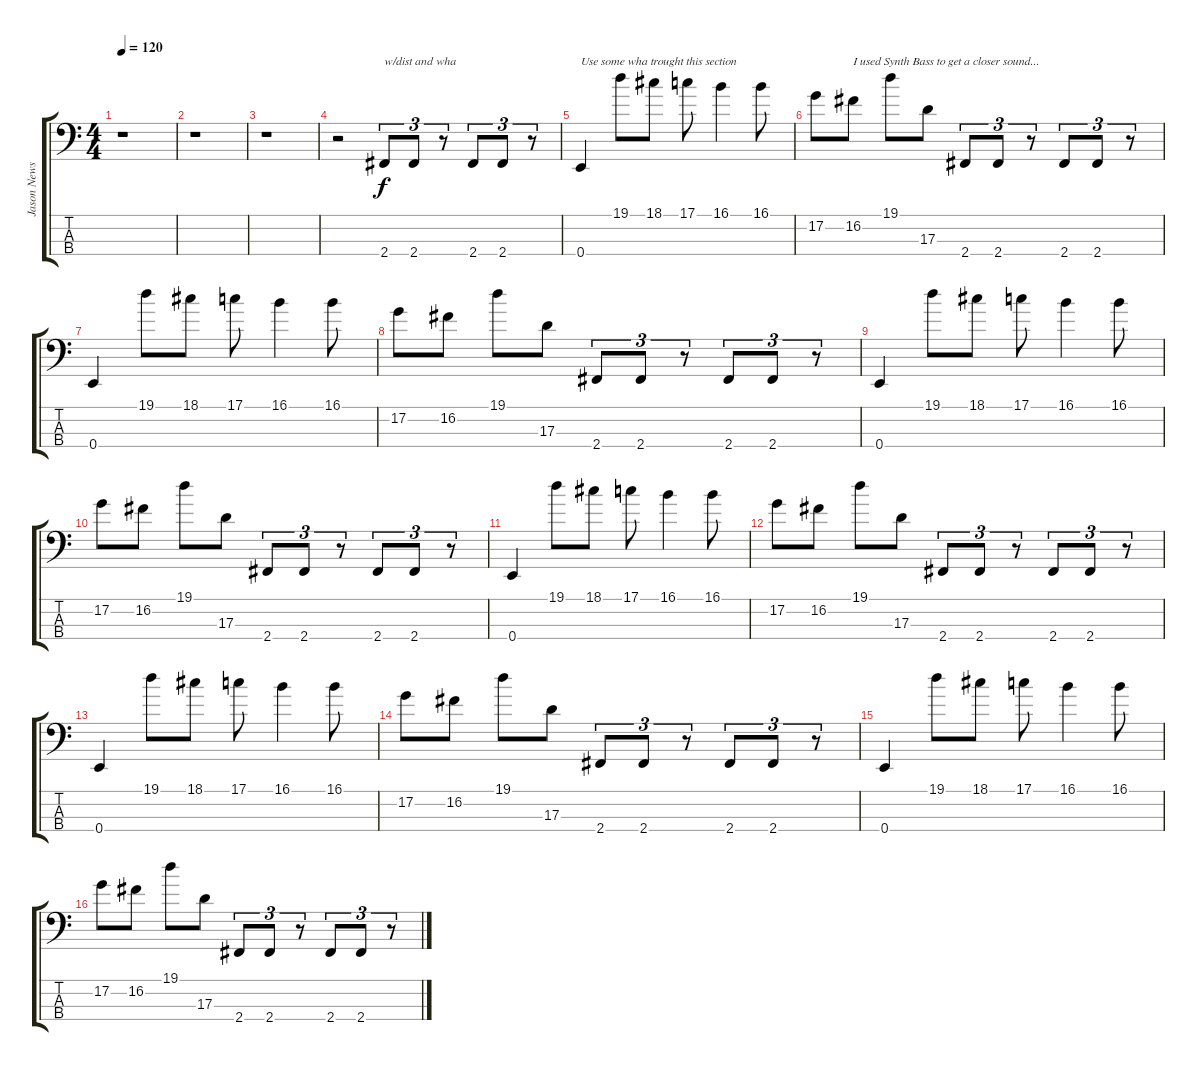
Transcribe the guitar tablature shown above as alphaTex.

\track ("Jason Newsted" "Jason News") {instrument electricbasspick}
\staff {score tabs}
\tuning (G2 D2 A1 E1) {hide}
\ts (4 4)
\tempo 120
\clef f4
\ks c
r.1{dy f instrument electricbasspick} |
r.1 |
r.1 |
r.2 2.4.8{tu (3 2) txt "w/dist and wha" instrument synthbass2} 2.4.8{tu (3 2)} r.8{tu (3 2)} 2.4.8{tu (3 2)} 2.4.8{tu (3 2)} r.8{tu (3 2)} |
0.4.4{txt "Use some wha trought this section"} 19.1.8 18.1.8 17.1.8 16.1.4 16.1.8 |
17.2.8 16.2.8{txt "I used Synth Bass to get a closer sound..."} 19.1.8 17.3.8 2.4.8{tu (3 2)} 2.4.8{tu (3 2)} r.8{tu (3 2)} 2.4.8{tu (3 2)} 2.4.8{tu (3 2)} r.8{tu (3 2)} |
0.4.4 19.1.8 18.1.8 17.1.8 16.1.4 16.1.8 |
17.2.8 16.2.8 19.1.8 17.3.8 2.4.8{tu (3 2)} 2.4.8{tu (3 2)} r.8{tu (3 2)} 2.4.8{tu (3 2)} 2.4.8{tu (3 2)} r.8{tu (3 2)} |
0.4.4 19.1.8 18.1.8 17.1.8 16.1.4 16.1.8 |
17.2.8 16.2.8 19.1.8 17.3.8 2.4.8{tu (3 2)} 2.4.8{tu (3 2)} r.8{tu (3 2)} 2.4.8{tu (3 2)} 2.4.8{tu (3 2)} r.8{tu (3 2)} |
0.4.4 19.1.8 18.1.8 17.1.8 16.1.4 16.1.8 |
17.2.8 16.2.8 19.1.8 17.3.8 2.4.8{tu (3 2)} 2.4.8{tu (3 2)} r.8{tu (3 2)} 2.4.8{tu (3 2)} 2.4.8{tu (3 2)} r.8{tu (3 2)} |
0.4.4 19.1.8 18.1.8 17.1.8 16.1.4 16.1.8 |
17.2.8 16.2.8 19.1.8 17.3.8 2.4.8{tu (3 2)} 2.4.8{tu (3 2)} r.8{tu (3 2)} 2.4.8{tu (3 2)} 2.4.8{tu (3 2)} r.8{tu (3 2)} |
0.4.4 19.1.8 18.1.8 17.1.8 16.1.4 16.1.8 |
17.2.8 16.2.8 19.1.8 17.3.8 2.4.8{tu (3 2)} 2.4.8{tu (3 2)} r.8{tu (3 2)} 2.4.8{tu (3 2)} 2.4.8{tu (3 2)} r.8{tu (3 2)}
